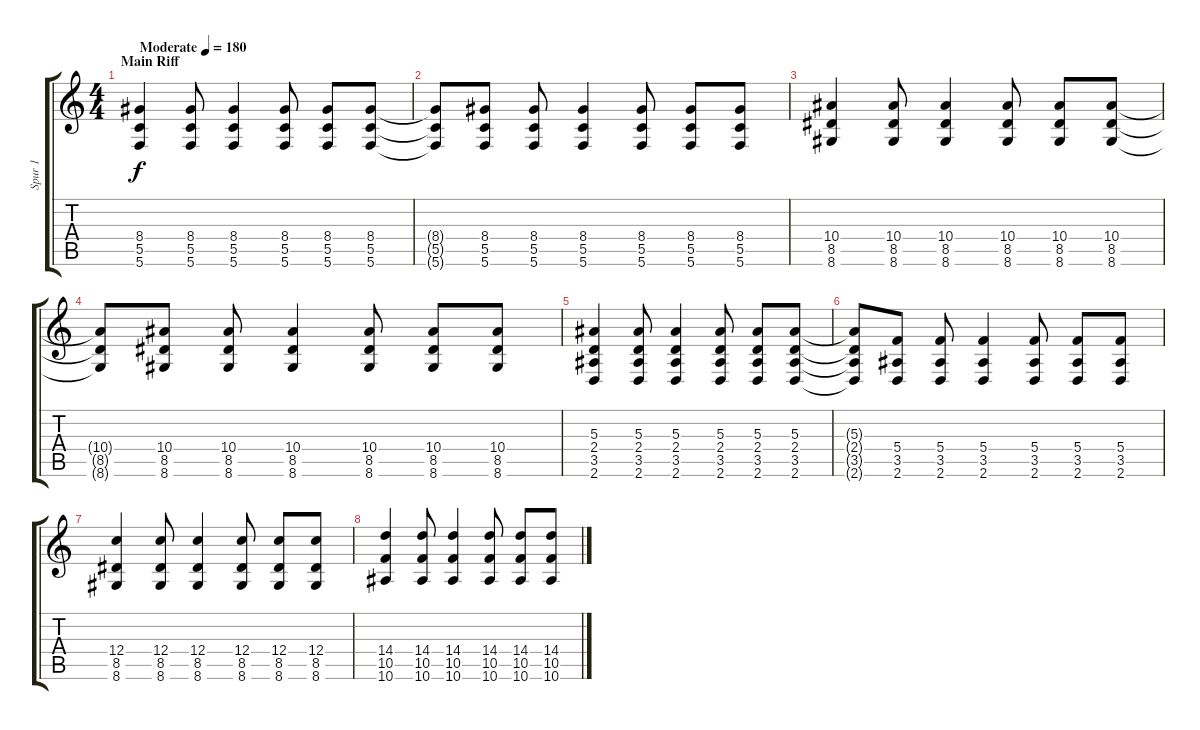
\track ("Spur 1" "Spur 1") {instrument distortionguitar}
\staff {score tabs}
\tuning (D4 A3 F3 C3 G2 C2) {hide}
\ts (4 4)
\section ("" "Main Riff")
\tempo (180 "Moderate")
\clef g2
\ks c
(8.4 5.5 5.6).4{dy f instrument distortionguitar} (8.4 5.5 5.6).8 (8.4 5.5 5.6).4 (8.4 5.5 5.6).8 (8.4 5.5 5.6).8 (8.4 5.5 5.6).8 |
(8.4{t} 5.5{t} 5.6{t}).8 (8.4 5.5 5.6).8 (8.4 5.5 5.6).8 (8.4 5.5 5.6).4 (8.4 5.5 5.6).8 (8.4 5.5 5.6).8 (8.4 5.5 5.6).8 |
(10.4 8.5 8.6).4 (10.4 8.5 8.6).8 (10.4 8.5 8.6).4 (10.4 8.5 8.6).8 (10.4 8.5 8.6).8 (10.4 8.5 8.6).8 |
(10.4{t} 8.5{t} 8.6{t}).8 (10.4 8.5 8.6).8 (10.4 8.5 8.6).8 (10.4 8.5 8.6).4 (10.4 8.5 8.6).8 (10.4 8.5 8.6).8 (10.4 8.5 8.6).8 |
(5.3 2.4 3.5 2.6).4 (5.3 2.4 3.5 2.6).8 (5.3 2.4 3.5 2.6).4 (5.3 2.4 3.5 2.6).8 (5.3 2.4 3.5 2.6).8 (5.3 2.4 3.5 2.6).8 |
(5.3{t} 2.4{t} 3.5{t} 2.6{t}).8 (5.4 3.5 2.6).8 (5.4 3.5 2.6).8 (5.4 3.5 2.6).4 (5.4 3.5 2.6).8 (5.4 3.5 2.6).8 (5.4 3.5 2.6).8 |
(12.4 8.5 8.6).4 (12.4 8.5 8.6).8 (12.4 8.5 8.6).4 (12.4 8.5 8.6).8 (12.4 8.5 8.6).8 (12.4 8.5 8.6).8 |
(14.4 10.5 10.6).4 (14.4 10.5 10.6).8 (14.4 10.5 10.6).4 (14.4 10.5 10.6).8 (14.4 10.5 10.6).8 (14.4 10.5 10.6).8
